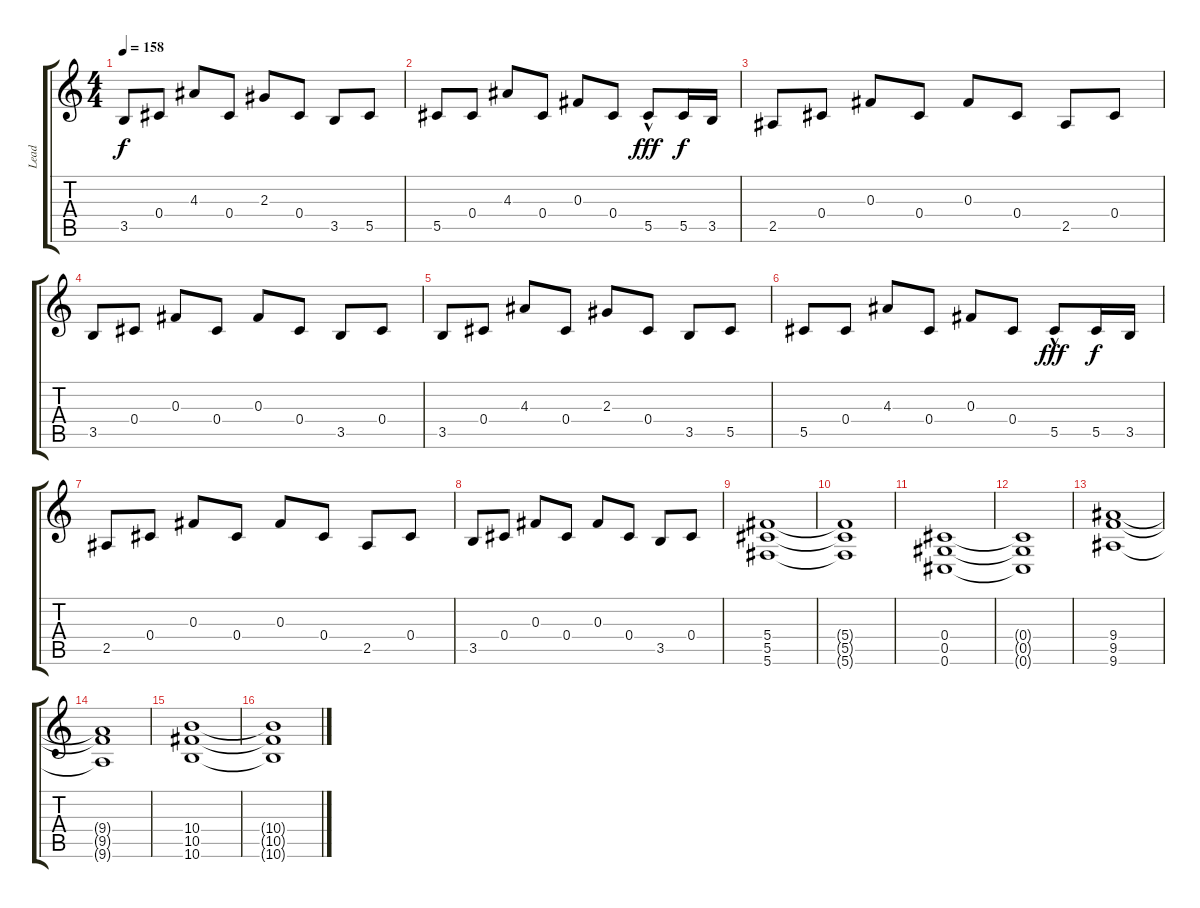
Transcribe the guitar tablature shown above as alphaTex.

\track ("Lead" "Lead") {instrument distortionguitar}
\staff {score tabs}
\tuning (Eb4 Bb3 Gb3 Db3 Ab2 Db2) {hide}
\ts (4 4)
\tempo 158
\clef g2
\ks c
3.5.8{dy f} 0.4.8 4.3.8 0.4.8 2.3.8 0.4.8 3.5.8 5.5.8 |
5.5.8 0.4.8 4.3.8 0.4.8 0.3.8 0.4.8 5.5{hac}.8{dy fff} 5.5.16{dy f} 3.5.16 |
2.5.8 0.4.8 0.3.8 0.4.8 0.3.8 0.4.8 2.5.8 0.4.8 |
3.5.8 0.4.8 0.3.8 0.4.8 0.3.8 0.4.8 3.5.8 0.4.8 |
3.5.8 0.4.8 4.3.8 0.4.8 2.3.8 0.4.8 3.5.8 5.5.8 |
5.5.8 0.4.8 4.3.8 0.4.8 0.3.8 0.4.8 5.5{hac}.8{dy fff} 5.5.16{dy f} 3.5.16 |
2.5.8 0.4.8 0.3.8 0.4.8 0.3.8 0.4.8 2.5.8 0.4.8 |
3.5.8 0.4.8 0.3.8 0.4.8 0.3.8 0.4.8 3.5.8 0.4.8 |
(5.4 5.5 5.6).1 |
(5.4{t} 5.5{t} 5.6{t}).1 |
(0.4 0.5 0.6).1 |
(0.4{t} 0.5{t} 0.6{t}).1 |
(9.4 9.5 9.6).1 |
(9.4{t} 9.5{t} 9.6{t}).1 |
(10.4 10.5 10.6).1 |
(10.4{t} 10.5{t} 10.6{t}).1
